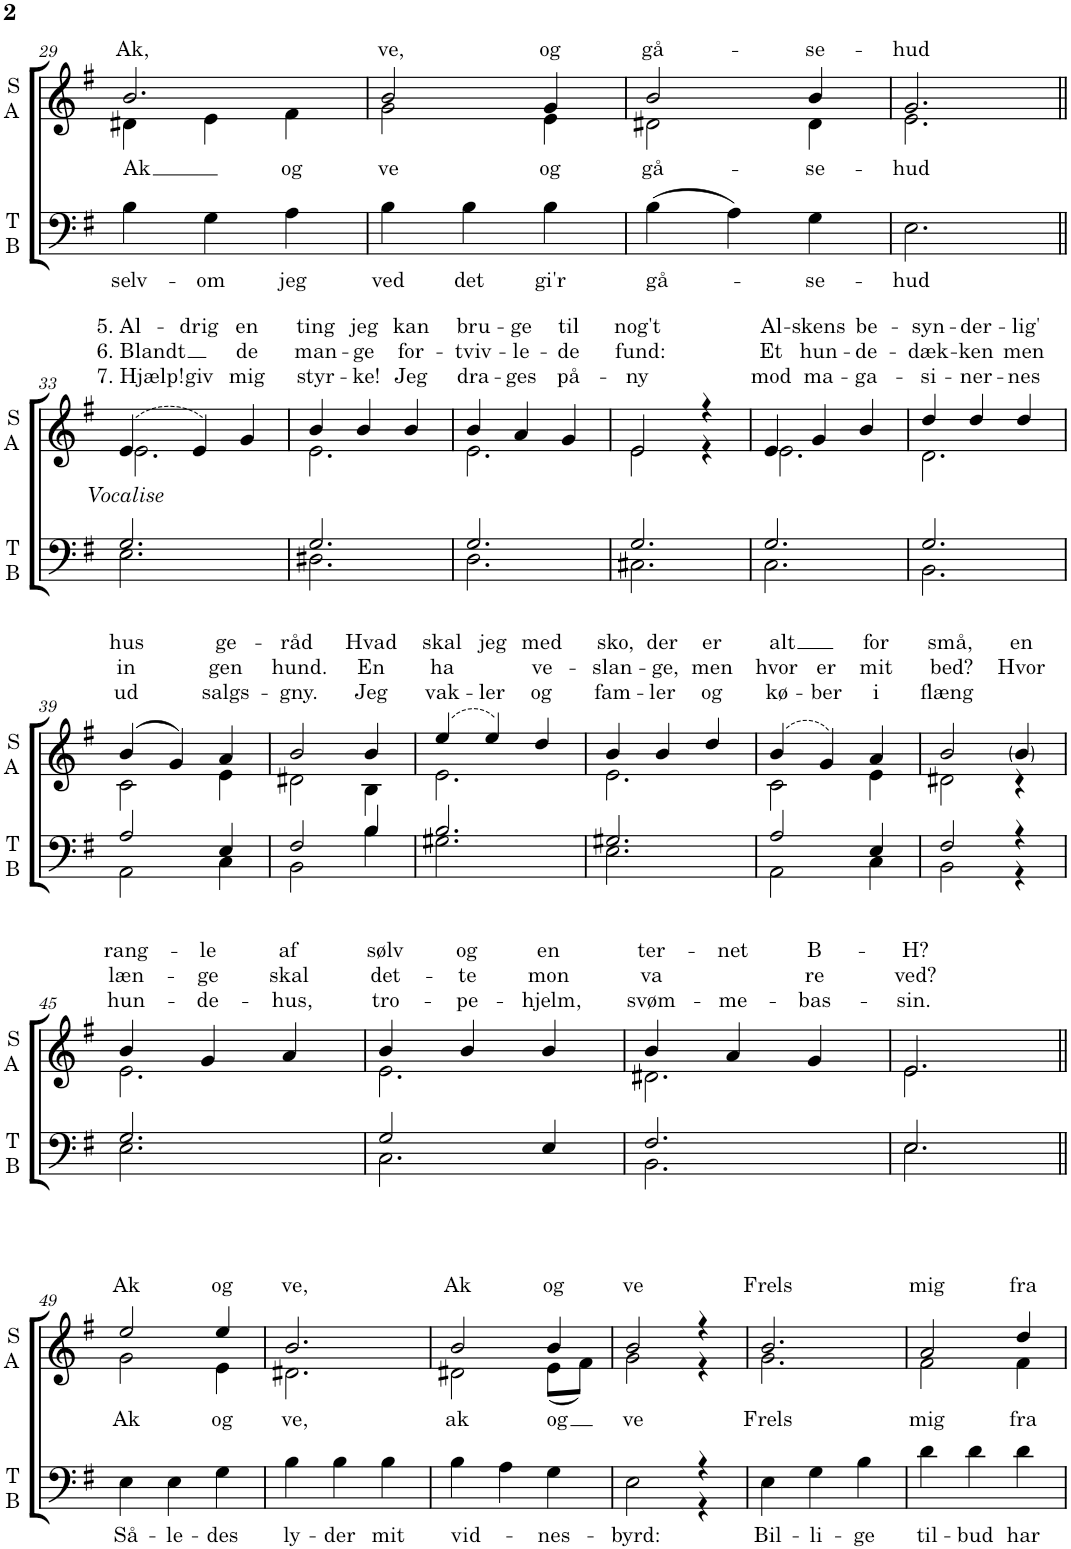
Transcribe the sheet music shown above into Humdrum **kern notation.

**kern	**text	**kern	**text	**text	**text
*part2	*part2	*part1	*part1	*part1	*part1
*staff2	*staff2	*staff1	*staff1	*staff1	*staff1
*I"T B	*	*I"S A	*	*	*
*I'T B	*	*I'S A	*	*	*
!!LO:PB:g=z
*clefF4	*	*clefG2	*	*	*
*k[f#]	*	*k[f#]	*	*	*
*M3/4	*	*M3/4	*	*	*
=29	=29	=29	=29	=29	=29
!	!LO:LY:b	!	!LO:LY:a	!	!
*	*	*^	*	*	*
!	!	!	!	!LO:LY:b	!	!
4B\	selv-	2.b/	4d#X\	Ak	.	.
!	!LO:LY:b	!	!	!	!	!
4G\	-om	.	4e\	.	.	.
!	!LO:LY:b	!	!	!LO:LY:b	!	!
4A\	jeg	.	4f#\	og	.	.
=30	=30	=30	=30	=30	=30	=30
!	!LO:LY:b	!	!	!LO:LY:a	!	!
!	!	!	!	!LO:LY:b	!	!
4B\	ved	2b/	2g\	ve	.	.
!	!LO:LY:b	!	!	!	!	!
4B\	det	.	.	.	.	.
!	!LO:LY:b	!	!	!LO:LY:a	!	!
!	!	!	!	!LO:LY:b	!	!
4B\	gi'r	4g/	4e\	og	.	.
=31	=31	=31	=31	=31	=31	=31
!	!LO:LY:b	!	!	!LO:LY:a	!	!
!	!	!	!	!LO:LY:b	!	!
(4B\	gå-	2b/	2d#X\	gå-	.	.
4A\)	.	.	.	.	.	.
!	!LO:LY:b	!	!	!LO:LY:a	!	!
!	!	!	!	!LO:LY:b	!	!
4G\	-se-	4b/	4d#\	-se-	.	.
=32	=32	=32	=32	=32	=32	=32
!	!LO:LY:b	!	!	!LO:LY:a	!	!
!	!	!	!	!LO:LY:b	!	!
2.E\	-hud	2.g/	2.e\	-hud	.	.
!!LO:LB:g=z	!!
=33||	=33||	=33||	=33||	=33||	=33||	=33||
*^	*	*	*	*	*	*
!	!	!	!	!	!LO:LY:a	!LO:LY:a	!LO:LY:a
!	!	!	!	!	!LO:LY:b	!	!
2.G/	2.E\	.	(4e/	2.e\	Vocalise	6. Blandt	7. Hjælp!
!	!	!	!	!	!LO:LY:a	!	!LO:LY:a
.	.	.	4e/)	.	-drig	.	giv
!	!	!	!	!	!LO:LY:a	!LO:LY:a	!LO:LY:a
.	.	.	4g/	.	en	de	mig
=34	=34	=34	=34	=34	=34	=34	=34
!	!	!	!	!	!LO:LY:a	!LO:LY:a	!LO:LY:a
2.G/	2.D#X\	.	4b/	2.e\	ting	man-	styr-
!	!	!	!	!	!LO:LY:a	!LO:LY:a	!LO:LY:a
.	.	.	4b/	.	jeg	-ge	-ke!
!	!	!	!	!	!LO:LY:a	!LO:LY:a	!LO:LY:a
.	.	.	4b/	.	kan	for-	Jeg
=35	=35	=35	=35	=35	=35	=35	=35
!	!	!	!	!	!LO:LY:a	!LO:LY:a	!LO:LY:a
2.G/	2.D\	.	4b/	2.e\	bru-	-tviv-	dra-
!	!	!	!	!	!LO:LY:a	!LO:LY:a	!LO:LY:a
.	.	.	4a/	.	-ge	-le-	-ges
!	!	!	!	!	!LO:LY:a	!LO:LY:a	!LO:LY:a
.	.	.	4g/	.	til	-de	på-
=36	=36	=36	=36	=36	=36	=36	=36
!	!	!	!	!	!LO:LY:a	!LO:LY:a	!LO:LY:a
2.G/	2.C#X\	.	2e/	2e\	nog't	fund:	-ny
.	.	.	4r	4r	.	.	.
=37	=37	=37	=37	=37	=37	=37	=37
!	!	!	!	!	!LO:LY:a	!LO:LY:a	!LO:LY:a
2.G/	2.C\	.	4e/	2.e\	Al-	Et	mod
!	!	!	!	!	!LO:LY:a	!LO:LY:a	!LO:LY:a
.	.	.	4g/	.	-skens	hun-	ma-
!	!	!	!	!	!LO:LY:a	!LO:LY:a	!LO:LY:a
.	.	.	4b/	.	be-	-de-	-ga-
=38	=38	=38	=38	=38	=38	=38	=38
!	!	!	!	!	!LO:LY:a	!LO:LY:a	!LO:LY:a
2.G/	2.BB\	.	4dd/	2.d\	-syn-	-dæk-	-si-
!	!	!	!	!	!LO:LY:a	!LO:LY:a	!LO:LY:a
.	.	.	4dd/	.	-der-	-ken	-ner-
!	!	!	!	!	!LO:LY:a	!LO:LY:a	!LO:LY:a
.	.	.	4dd/	.	-lig'	men	-nes
!!LO:LB:g=z	!!
=39	=39	=39	=39	=39	=39	=39	=39
!	!	!	!	!	!LO:LY:a	!LO:LY:a	!LO:LY:a
2A/	2AA\	.	(4b/	2c\	hus	in	ud
.	.	.	4g/)	.	.	.	.
!	!	!	!	!	!LO:LY:a	!LO:LY:a	!LO:LY:a
4E/	4C\	.	4a/	4e\	-ge-	-gen	-salgs-
=40	=40	=40	=40	=40	=40	=40	=40
!	!	!	!	!	!LO:LY:a	!LO:LY:a	!LO:LY:a
2F#/	2BB\	.	2b/	2d#X\	-råd	hund.	-gny.
!	!	!	!	!	!LO:LY:a	!LO:LY:a	!LO:LY:a
4B/	4B\	.	4b/	4B\	Hvad	En	Jeg
=41	=41	=41	=41	=41	=41	=41	=41
!	!	!	!	!	!LO:LY:a	!LO:LY:a	!LO:LY:a
2.B/	2.G#X\	.	(4ee/	2.e\	skal	ha	vak-
!	!	!	!	!	!LO:LY:a	!	!LO:LY:a
.	.	.	4ee/)	.	jeg	.	-ler
!	!	!	!	!	!LO:LY:a	!LO:LY:a	!LO:LY:a
.	.	.	4dd/	.	med	-ve-	og
=42	=42	=42	=42	=42	=42	=42	=42
!	!	!	!	!	!LO:LY:a	!LO:LY:a	!LO:LY:a
2.G#X/	2.E\	.	4b/	2.e\	sko,	-slan-	fam-
!	!	!	!	!	!LO:LY:a	!LO:LY:a	!LO:LY:a
.	.	.	4b/	.	der	-ge,	-ler
!	!	!	!	!	!LO:LY:a	!LO:LY:a	!LO:LY:a
.	.	.	4dd/	.	er	men	og
=43	=43	=43	=43	=43	=43	=43	=43
!	!	!	!	!	!LO:LY:a	!LO:LY:a	!LO:LY:a
2A/	2AA\	.	(4b/	2c\	alt	hvor	kø-
!	!	!	!	!	!	!LO:LY:a	!LO:LY:a
.	.	.	4g/)	.	.	er	-ber
!	!	!	!	!	!LO:LY:a	!LO:LY:a	!LO:LY:a
4E/	4C\	.	4a/	4e\	for	mit	i
=44	=44	=44	=44	=44	=44	=44	=44
!	!	!	!	!	!LO:LY:a	!LO:LY:a	!LO:LY:a
2F#/	2BB\	.	2b/	2d#X\	små,	bed?	flæng
!	!	!	!	!	!LO:LY:a	!LO:LY:a	!
4r	4r	.	4b/	4r	en	Hvor	.
!!LO:LB:g=z	!!
=45	=45	=45	=45	=45	=45	=45	=45
!	!	!	!	!	!LO:LY:a	!LO:LY:a	!LO:LY:a
2.G/	2.E\	.	4b/	2.e\	rang-	læn-	hun-
!	!	!	!	!	!LO:LY:a	!LO:LY:a	!LO:LY:a
.	.	.	4g/	.	-le	-ge	-de-
!	!	!	!	!	!LO:LY:a	!LO:LY:a	!LO:LY:a
.	.	.	4a/	.	af	skal	-hus,
=46	=46	=46	=46	=46	=46	=46	=46
!	!	!	!	!	!LO:LY:a	!LO:LY:a	!LO:LY:a
2G/	2.C\	.	4b/	2.e\	sølv	det-	tro-
!	!	!	!	!	!LO:LY:a	!LO:LY:a	!LO:LY:a
.	.	.	4b/	.	og	-te	-pe-
!	!	!	!	!	!LO:LY:a	!LO:LY:a	!LO:LY:a
4E/	.	.	4b/	.	en	mon	-hjelm,
=47	=47	=47	=47	=47	=47	=47	=47
!	!	!	!	!	!LO:LY:a	!LO:LY:a	!LO:LY:a
2.F#/	2.BB\	.	4b/	2.d#X\	ter-	va	svøm-
!	!	!	!	!	!LO:LY:a	!	!LO:LY:a
.	.	.	4a/	.	-net	.	-me-
!	!	!	!	!	!LO:LY:a	!LO:LY:a	!LO:LY:a
.	.	.	4g/	.	B-	-re	-bas-
=48	=48	=48	=48	=48	=48	=48	=48
!	!	!	!	!	!LO:LY:a	!LO:LY:a	!LO:LY:a
2.E/	2.E\	.	2.e/	2.e\	-H?	ved?	-sin.
!!LO:LB:g=z	!!
=49||	=49||	=49||	=49||	=49||	=49||	=49||	=49||
!	!	!LO:LY:b	!	!	!LO:LY:a	!	!
!	!	!	!	!	!LO:LY:b	!	!
*v	*v	*	*	*	*	*	*
4E\	-Så-	2ee/	2g\	Ak	.	.
!	!LO:LY:b	!	!	!	!	!
4E\	-le-	.	.	.	.	.
!	!LO:LY:b	!	!	!LO:LY:a	!	!
!	!	!	!	!LO:LY:b	!	!
4G\	-des	4ee/	4e\	og	.	.
=50	=50	=50	=50	=50	=50	=50
!	!LO:LY:b	!	!	!LO:LY:a	!	!
!	!	!	!	!LO:LY:b	!	!
4B\	ly-	2.b/	2.d#X\	ve,	.	.
!	!LO:LY:b	!	!	!	!	!
4B\	-der	.	.	.	.	.
!	!LO:LY:b	!	!	!	!	!
4B\	mit	.	.	.	.	.
=51	=51	=51	=51	=51	=51	=51
!	!LO:LY:b	!	!	!LO:LY:a	!	!
!	!	!	!	!LO:LY:b	!	!
4B\	vid-	2b/	2d#X\	ak	.	.
4A\	.	.	.	.	.	.
!	!LO:LY:b	!	!	!LO:LY:a	!	!
!	!	!	!	!LO:LY:b	!	!
4G\	-nes-	4b/	(8e\L	og	.	.
.	.	.	8f#\J)	.	.	.
=52	=52	=52	=52	=52	=52	=52
!	!LO:LY:b	!	!	!LO:LY:a	!	!
*^	*	*	*	*	*	*
!	!	!	!	!	!LO:LY:b	!	!
2E\	2ryy	-byrd:	2b/	2g\	ve	.	.
4r	4r	.	4r	4r	.	.	.
=53	=53	=53	=53	=53	=53	=53	=53
!	!	!LO:LY:b	!	!	!LO:LY:a	!	!
!	!	!	!	!	!LO:LY:b	!	!
*v	*v	*	*	*	*	*	*
4E\	Bil-	2.b/	2.g\	Frels	.	.
!	!LO:LY:b	!	!	!	!	!
4G\	-li-	.	.	.	.	.
!	!LO:LY:b	!	!	!	!	!
4B\	-ge	.	.	.	.	.
=54	=54	=54	=54	=54	=54	=54
!	!LO:LY:b	!	!	!LO:LY:a	!	!
!	!	!	!	!LO:LY:b	!	!
4d\	til-	2a/	2f#\	mig	.	.
!	!LO:LY:b	!	!	!	!	!
4d\	-bud	.	.	.	.	.
!	!LO:LY:b	!	!	!LO:LY:a	!	!
!	!	!	!	!LO:LY:b	!	!
4d\	har	4dd/	4f#\	fra	.	.
*	*	*v	*v	*	*	*
=	=	=	=	=	=
*-	*-	*-	*-	*-	*-
